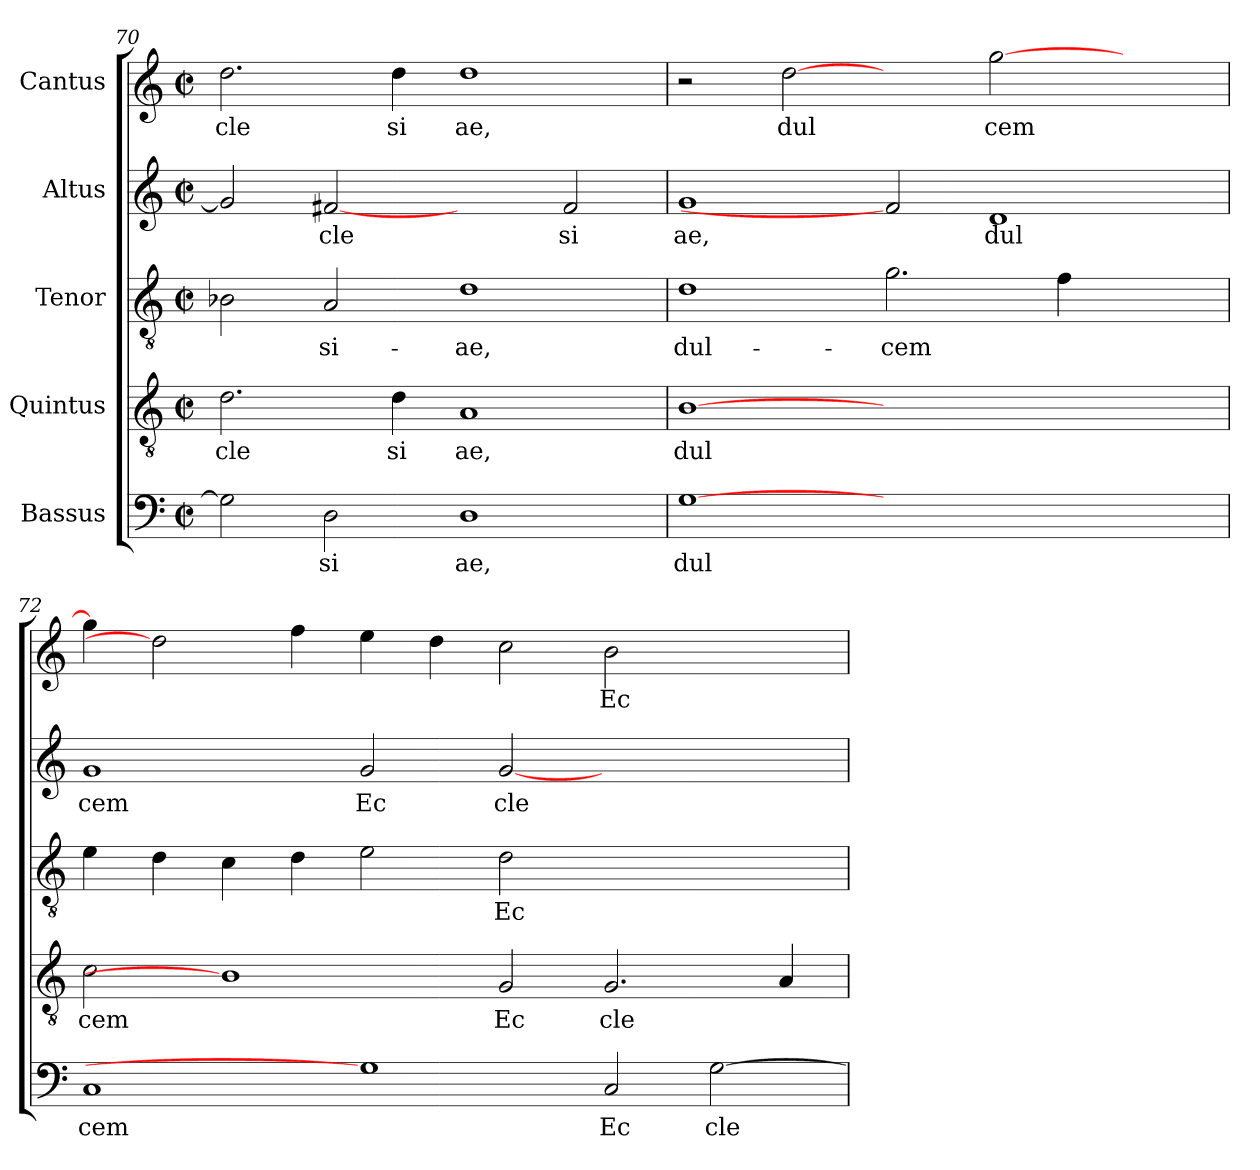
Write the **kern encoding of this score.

**kern	**text	**kern	**text	**kern	**text	**kern	**text	**kern	**text
*part5	*part5	*part4	*part4	*part3	*part3	*part2	*part2	*part1	*part1
*staff5	*staff5	*staff4	*staff4	*staff3	*staff3	*staff2	*staff2	*staff1	*staff1
*I"Bassus	*	*I"Quintus	*	*I"Tenor	*	*I"Altus	*	*I"Cantus	*
*clefF4	*	*clefGv2	*	*clefGv2	*	*clefG2	*	*clefG2	*
*k[]	*	*k[]	*	*k[]	*	*k[]	*	*k[]	*
*C:	*	*C:	*	*C:	*	*C:	*	*C:	*
*M2/2	*	*M2/2	*	*M2/2	*	*M2/2	*	*M2/2	*
*met(c|)	*	*met(c|)	*	*met(c|)	*	*met(c|)	*	*met(c|)	*
=70	=70	=70	=70	=70	=70	=70	=70	=70	=70
!	!LO:LY:b:cj	!	!LO:LY:b:cj	!	!LO:LY:b	!	!LO:LY:b:cj	!	!LO:LY:b:cj
2G\]	.	2.d\	cle	2B-X\	--	2g/]	.	2.dd\	cle
!	!LO:LY:b:cj	!	!	!	!LO:LY:b	!	!LO:LY:b:cj	!	!
2D\	si	.	.	2A/	-si-	[2f#X	cle	.	.
!	!	!	!LO:LY:b:cj	!	!	!	!	!	!LO:LY:b:cj
.	.	4d\	si	.	.	.	.	4dd\	si
!	!LO:LY:b:cj	!	!LO:LY:b:cj	!	!LO:LY:b	!	!	!	!LO:LY:b:cj
1D	ae,	1A	ae,	1d	-ae,	2ryy	.	1dd	ae,
!	!	!	!	!	!	!	!LO:LY:b:cj	!	!
.	.	.	.	.	.	2f#/	si	.	.
=71	=71	=71	=71	=71	=71	=71	=71	=71	=71
!	!LO:LY:b:cj	!	!LO:LY:b:cj	!	!LO:LY:b	!	!LO:LY:b:cj	!	!
[1G	dul	[1B	dul	1d	dul-	1g	ae,	2r	.
!	!	!	!	!	!	!	!	!	!LO:LY:b:cj
.	.	.	.	.	.	.	.	[2dd	dul
!	!	!	!	!	!LO:LY:b	!	!	!	!
1.ryy	.	1.ryy	.	2.g\	-cem	2f#]	.	2ryy	.
!	!	!	!	!	!	!	!LO:LY:b:cj	!	!LO:LY:b:cj
.	.	.	.	.	.	1d	dul	[>2gg\	cem
!	!	!	!	!	!LO:LY:b	!	!	!	!
.	.	.	.	4f\	.	.	.	.	.
.	.	.	.	2ryy	.	.	.	2ryy	.
!!LO:PB:g=z
=72	=72	=72	=72	=72	=72	=72	=72	=72	=72
!	!LO:LY:b:cj	!	!LO:LY:b:cj	!	!LO:LY:b	!	!LO:LY:b:cj	!	!LO:LY:b:cj
1C	cem	2c\	cem	4e\	.	1g	cem	4gg\]	.
!	!	!	!	!	!LO:LY:b	!	!	!	!
.	.	.	.	4d\	.	.	.	2dd]	.
!	!	!	!	!	!LO:LY:b	!	!	!	!
.	.	1B]	.	4c\	.	.	.	.	.
!	!	!	!	!	!LO:LY:b	!	!	!	!LO:LY:b:cj
.	.	.	.	4d\	.	.	.	4ff\	.
!	!	!	!	!	!LO:LY:b	!	!LO:LY:b:cj	!	!LO:LY:b:cj
1G]	.	.	.	2e\	.	2g/	Ec	4ee\	.
!	!	!	!	!	!	!	!	!	!LO:LY:b:cj
.	.	.	.	.	.	.	.	4dd\	.
!	!	!	!LO:LY:b:cj	!	!LO:LY:b	!	!LO:LY:b:cj	!	!LO:LY:b:cj
.	.	2G/	Ec	2d\	Ec	[<2g/	cle	2cc\	.
!	!LO:LY:b:cj	!	!LO:LY:b:cj	!	!	!	!	!	!LO:LY:b:cj
2C/	Ec	2.G/	cle	1ryy	.	1ryy	.	2b\	Ec
!	!LO:LY:b:cj	!	!	!	!	!	!	!	!
[>2G\	cle	.	.	.	.	.	.	2ryy	.
!	!	!	!LO:LY:b:cj	!	!	!	!	!	!
.	.	4A/	.	.	.	.	.	.	.
=	=	=	=	=	=	=	=	=	=
*-	*-	*-	*-	*-	*-	*-	*-	*-	*-
